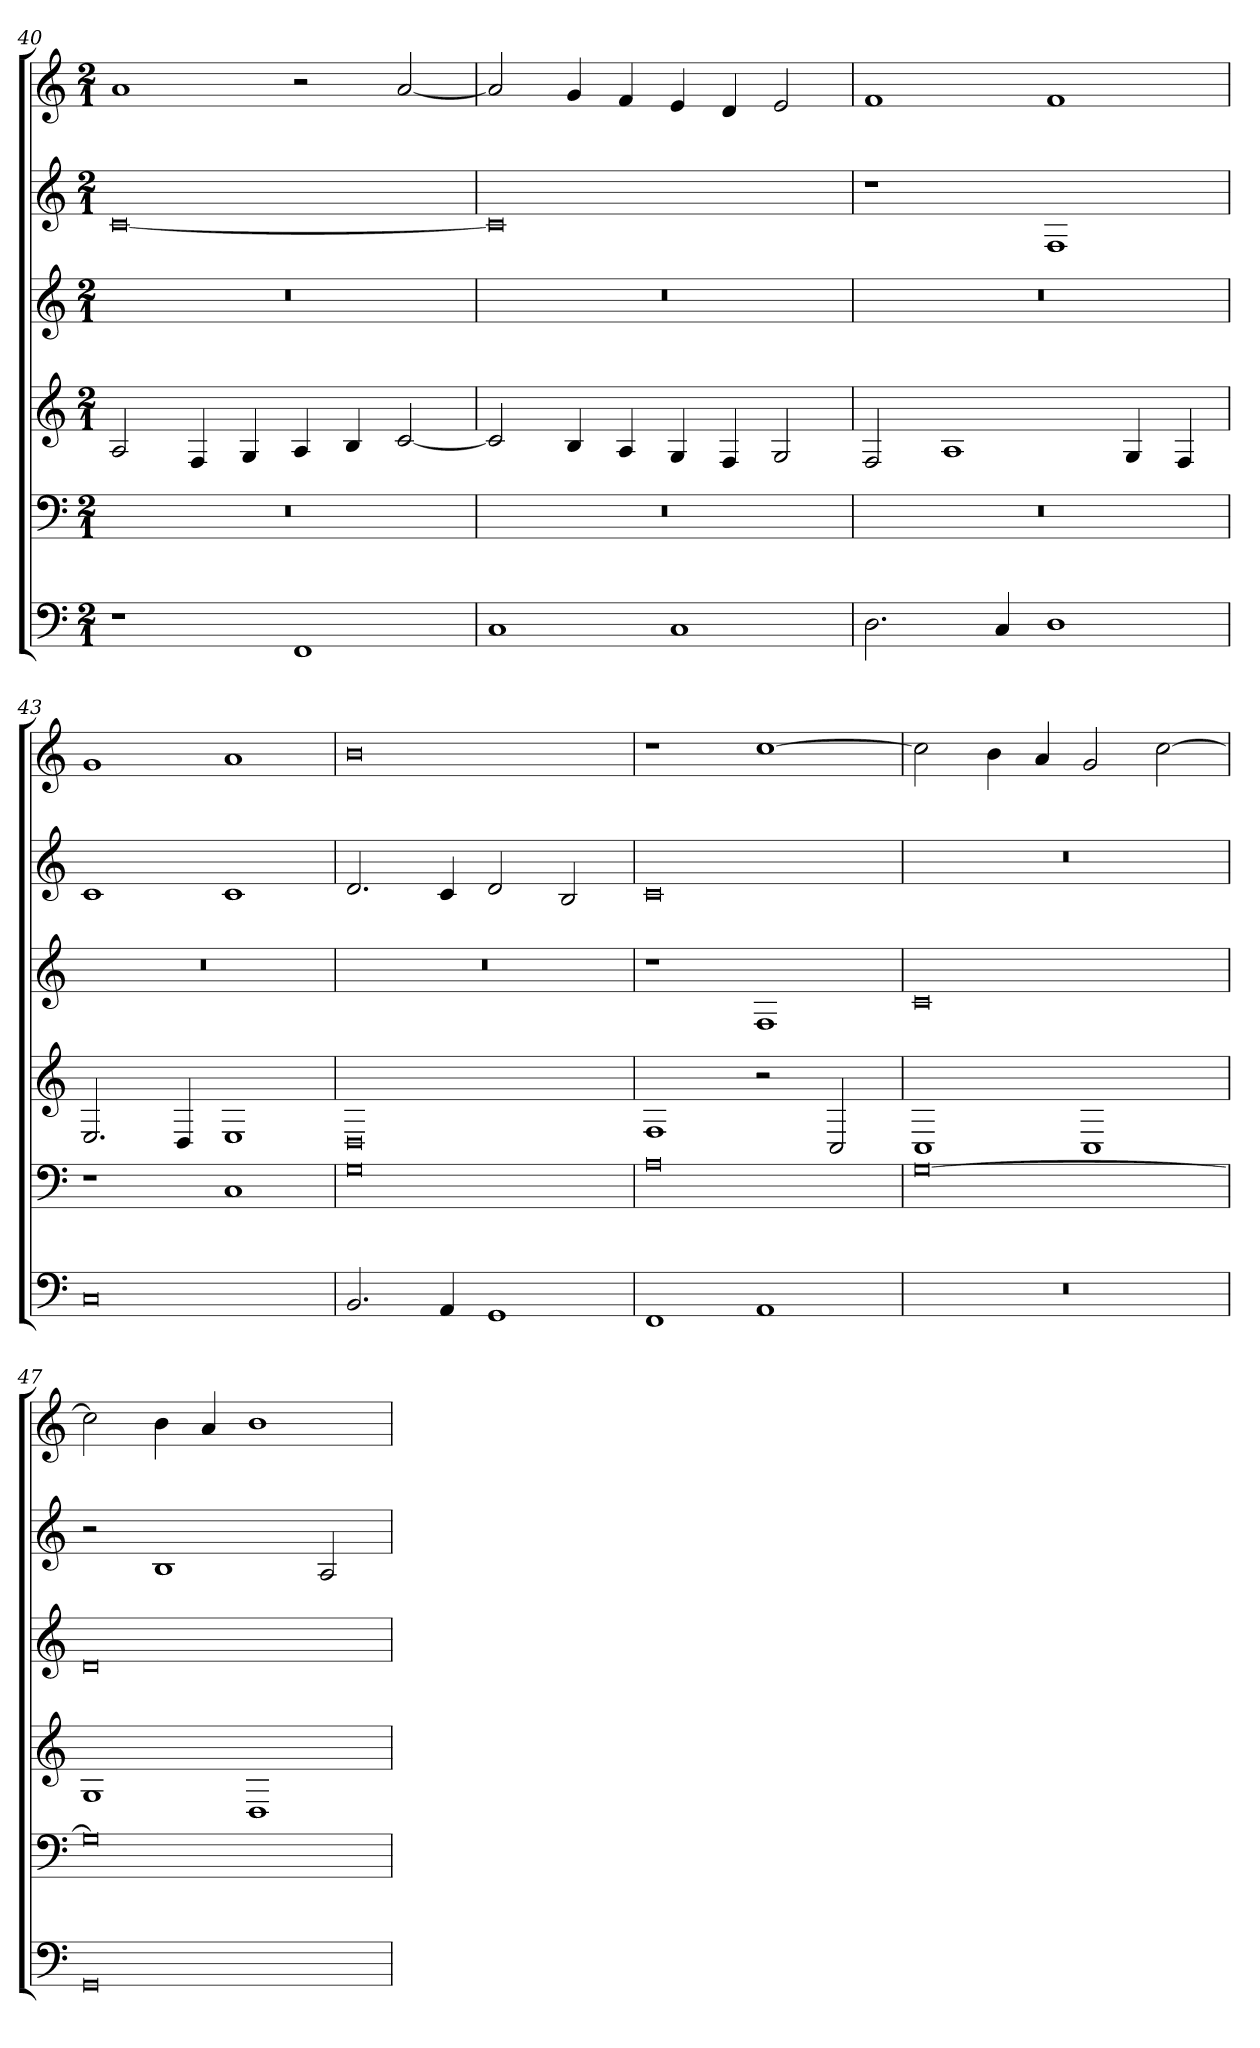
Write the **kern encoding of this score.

**kern	**kern	**kern	**kern	**kern	**kern
*part6	*part5	*part4	*part3	*part2	*part1
*staff6	*staff5	*staff4	*staff3	*staff2	*staff1
*clefF4	*clefF4	*clefG2	*clefG2	*clefG2	*clefG2
*M2/1	*M2/1	*M2/1	*M2/1	*M2/1	*M2/1
=40	=40	=40	=40	=40	=40
1r	0r	2A	0r	[0c	1a
.	.	4F	.	.	.
.	.	4G	.	.	.
1FF	.	4A	.	.	2r
.	.	4B	.	.	.
.	.	[2c	.	.	[2a
=41	=41	=41	=41	=41	=41
1C	0r	2c]	0r	0c]	2a]
.	.	4B	.	.	4g
.	.	4A	.	.	4f
1C	.	4G	.	.	4e
.	.	4F	.	.	4d
.	.	2G	.	.	2e
=42	=42	=42	=42	=42	=42
2.D	0r	2F	0r	1r	1f
.	.	1A	.	.	.
4C	.	.	.	.	.
1D	.	.	.	1F	1f
.	.	4G	.	.	.
.	.	4F	.	.	.
=43	=43	=43	=43	=43	=43
0C	1r	2.E	0r	1c	1g
.	.	4D	.	.	.
.	1C	1E	.	1c	1a
=44	=44	=44	=44	=44	=44
2.BB	0G	0D	0r	2.d	0b
4AA	.	.	.	4c	.
1GG	.	.	.	2d	.
.	.	.	.	2B	.
=45	=45	=45	=45	=45	=45
1FF	0A	1F	1r	0c	1r
1AA	.	2r	1F	.	[1cc
.	.	2C	.	.	.
=46	=46	=46	=46	=46	=46
0r	[0G	1C	0c	0r	2cc]
.	.	.	.	.	4b
.	.	.	.	.	4a
.	.	1C	.	.	2g
.	.	.	.	.	[2cc
=47	=47	=47	=47	=47	=47
0GG	0G]	1G	0d	2r	2cc]
.	.	.	.	1B	4b
.	.	.	.	.	4a
.	.	1D	.	.	1b
.	.	.	.	2A	.
=	=	=	=	=	=
*-	*-	*-	*-	*-	*-
